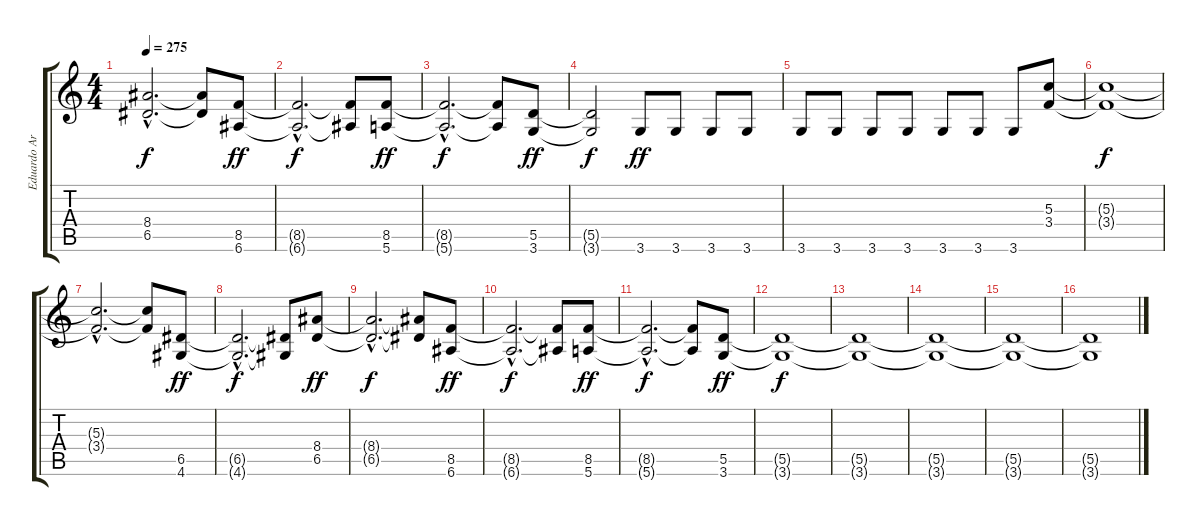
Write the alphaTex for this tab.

\track ("Eduardo Ardanuy" "Eduardo Ar") {instrument overdrivenguitar}
\staff {score tabs}
\tuning (E4 B3 G3 D3 A2 E2) {hide}
\ts (4 4)
\tempo 275
\clef g2
\ks c
(8.4{hac t} 6.5{hac t}).2{d dy f} (8.4{t} 6.5{t}).8 (8.5 6.6).8{dy ff} |
(8.5{hac t} 6.6{hac t}).2{d dy f} (8.5{t} 6.6{t}).8 (8.5 5.6).8{dy ff} |
(8.5{hac t} 5.6{hac t}).2{d dy f} (8.5{t} 5.6{t}).8 (5.5 3.6).8{dy ff} |
(5.5{t} 3.6{t}).2{dy f} 3.6.8{dy ff} 3.6.8 3.6.8 3.6.8 |
3.6.8 3.6.8 3.6.8 3.6.8 3.6.8 3.6.8 3.6.8 (5.3 3.4).8 |
(5.3{t} 3.4{t}).1{dy f} |
(5.3{hac t} 3.4{hac t}).2{d} (5.3{t} 3.4{t}).8 (6.5 4.6).8{dy ff} |
(6.5{hac t} 4.6{hac t}).2{d dy f} (6.5{t} 4.6{t}).8 (8.4 6.5).8{dy ff} |
(8.4{hac t} 6.5{hac t}).2{d dy f} (8.4{t} 6.5{t}).8 (8.5 6.6).8{dy ff} |
(8.5{hac t} 6.6{hac t}).2{d dy f} (8.5{t} 6.6{t}).8 (8.5 5.6).8{dy ff} |
(8.5{hac t} 5.6{hac t}).2{d dy f} (8.5{t} 5.6{t}).8 (5.5 3.6).8{dy ff} |
(5.5{t} 3.6{t}).1{dy f} |
(5.5{t} 3.6{t}).1 |
(5.5{t} 3.6{t}).1 |
(5.5{t} 3.6{t}).1 |
(5.5{t} 3.6{t}).1
